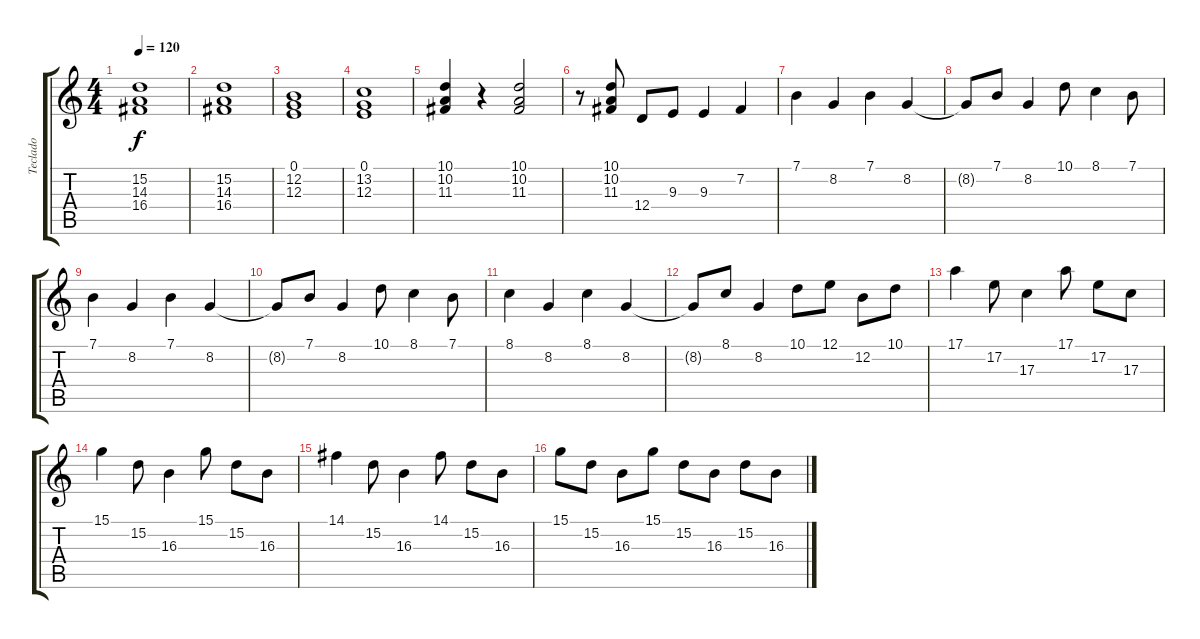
\track ("Teclado" "Teclado") {instrument electricgrandpiano}
\staff {score tabs}
\tuning (E4 B3 G3 D3 A2 E2) {hide}
\ts (4 4)
\tempo 120
\clef g2
\ks c
(15.2 14.3 16.4).1{dy f} |
(15.2 14.3 16.4).1 |
(0.1 12.2 12.3).1 |
(0.1 13.2 12.3).1 |
(10.1 10.2 11.3).4 r.4 (10.1 10.2 11.3).2 |
r.8 (10.1 10.2 11.3).8 12.4.8 9.3.8 9.3.4 7.2.4 |
7.1.4 8.2.4 7.1.4 8.2.4 |
8.2{t}.8 7.1.8 8.2.4 10.1.8 8.1.4 7.1.8 |
7.1.4 8.2.4 7.1.4 8.2.4 |
8.2{t}.8 7.1.8 8.2.4 10.1.8 8.1.4 7.1.8 |
8.1.4 8.2.4 8.1.4 8.2.4 |
8.2{t}.8 8.1.8 8.2.4 10.1.8 12.1.8 12.2.8 10.1.8 |
17.1.4 17.2.8 17.3.4 17.1.8 17.2.8 17.3.8 |
15.1.4 15.2.8 16.3.4 15.1.8 15.2.8 16.3.8 |
14.1.4 15.2.8 16.3.4 14.1.8 15.2.8 16.3.8 |
15.1.8{volume 5} 15.2.8 16.3.8 15.1.8 15.2.8 16.3.8 15.2.8 16.3.8
